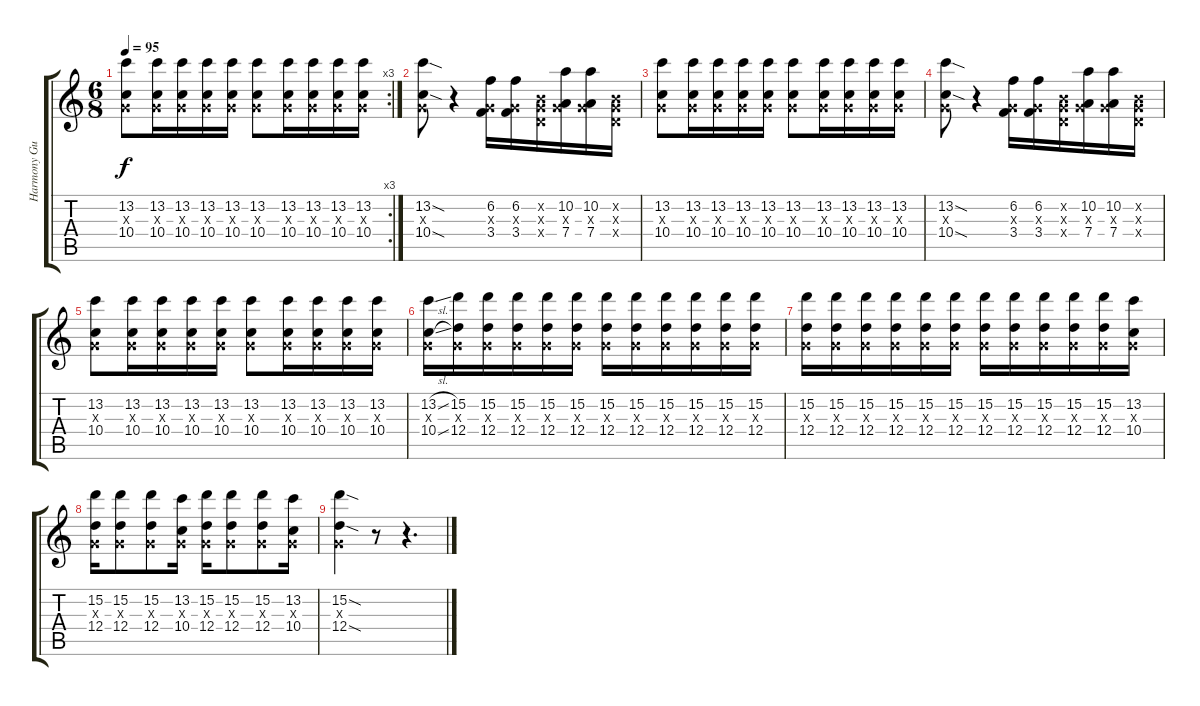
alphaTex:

\track ("Harmony Guitar" "Harmony Gu") {instrument distortionguitar}
\staff {score tabs}
\tuning (E4 B3 G3 D3 A2 D2) {hide}
\rc 3
\ts (6 8)
\tempo 95
\clef g2
\ks c
(13.2 0.3{x} 10.4).8{dy f} (13.2 0.3{x} 10.4).16 (13.2 0.3{x} 10.4).16 (13.2 0.3{x} 10.4).16 (13.2 0.3{x} 10.4).16 (13.2 0.3{x} 10.4).8 (13.2 0.3{x} 10.4).16 (13.2 0.3{x} 10.4).16 (13.2 0.3{x} 10.4).16 (13.2 0.3{x} 10.4).16 |
(13.2{sod} 0.3{x} 10.4{sod}).8 r.4 (6.2 0.3{x} 3.4).16 (6.2 0.3{x} 3.4).16 (0.2{x} 0.3{x} 0.4{x}).16 (10.2 0.3{x} 7.4).16 (10.2 0.3{x} 7.4).16 (0.2{x} 0.3{x} 0.4{x}).16 |
(13.2 0.3{x} 10.4).8 (13.2 0.3{x} 10.4).16 (13.2 0.3{x} 10.4).16 (13.2 0.3{x} 10.4).16 (13.2 0.3{x} 10.4).16 (13.2 0.3{x} 10.4).8 (13.2 0.3{x} 10.4).16 (13.2 0.3{x} 10.4).16 (13.2 0.3{x} 10.4).16 (13.2 0.3{x} 10.4).16 |
(13.2{sod} 0.3{x} 10.4{sod}).8 r.4 (6.2 0.3{x} 3.4).16 (6.2 0.3{x} 3.4).16 (0.2{x} 0.3{x} 0.4{x}).16 (10.2 0.3{x} 7.4).16 (10.2 0.3{x} 7.4).16 (0.2{x} 0.3{x} 0.4{x}).16 |
(13.2 0.3{x} 10.4).8 (13.2 0.3{x} 10.4).16 (13.2 0.3{x} 10.4).16 (13.2 0.3{x} 10.4).16 (13.2 0.3{x} 10.4).16 (13.2 0.3{x} 10.4).8 (13.2 0.3{x} 10.4).16 (13.2 0.3{x} 10.4).16 (13.2 0.3{x} 10.4).16 (13.2 0.3{x} 10.4).16 |
(13.2{sl} 0.3{x} 10.4{sl}).16 (15.2 0.3{x} 12.4).16 (15.2 0.3{x} 12.4).16 (15.2 0.3{x} 12.4).16 (15.2 0.3{x} 12.4).16 (15.2 0.3{x} 12.4).16 (15.2 0.3{x} 12.4).16 (15.2 0.3{x} 12.4).16 (15.2 0.3{x} 12.4).16 (15.2 0.3{x} 12.4).16 (15.2 0.3{x} 12.4).16 (15.2 0.3{x} 12.4).16 |
(15.2 0.3{x} 12.4).16 (15.2 0.3{x} 12.4).16 (15.2 0.3{x} 12.4).16 (15.2 0.3{x} 12.4).16 (15.2 0.3{x} 12.4).16 (15.2 0.3{x} 12.4).16 (15.2 0.3{x} 12.4).16 (15.2 0.3{x} 12.4).16 (15.2 0.3{x} 12.4).16 (15.2 0.3{x} 12.4).16 (15.2 0.3{x} 12.4).16 (13.2 0.3{x} 10.4).16 |
(15.2 0.3{x} 12.4).16 (15.2 0.3{x} 12.4).8 (15.2 0.3{x} 12.4).8 (13.2 0.3{x} 10.4).16 (15.2 0.3{x} 12.4).16 (15.2 0.3{x} 12.4).8 (15.2 0.3{x} 12.4).8 (13.2 0.3{x} 10.4).16 |
(15.2{sod} 0.3{x} 12.4{sod}).4 r.8 r.4{d}
